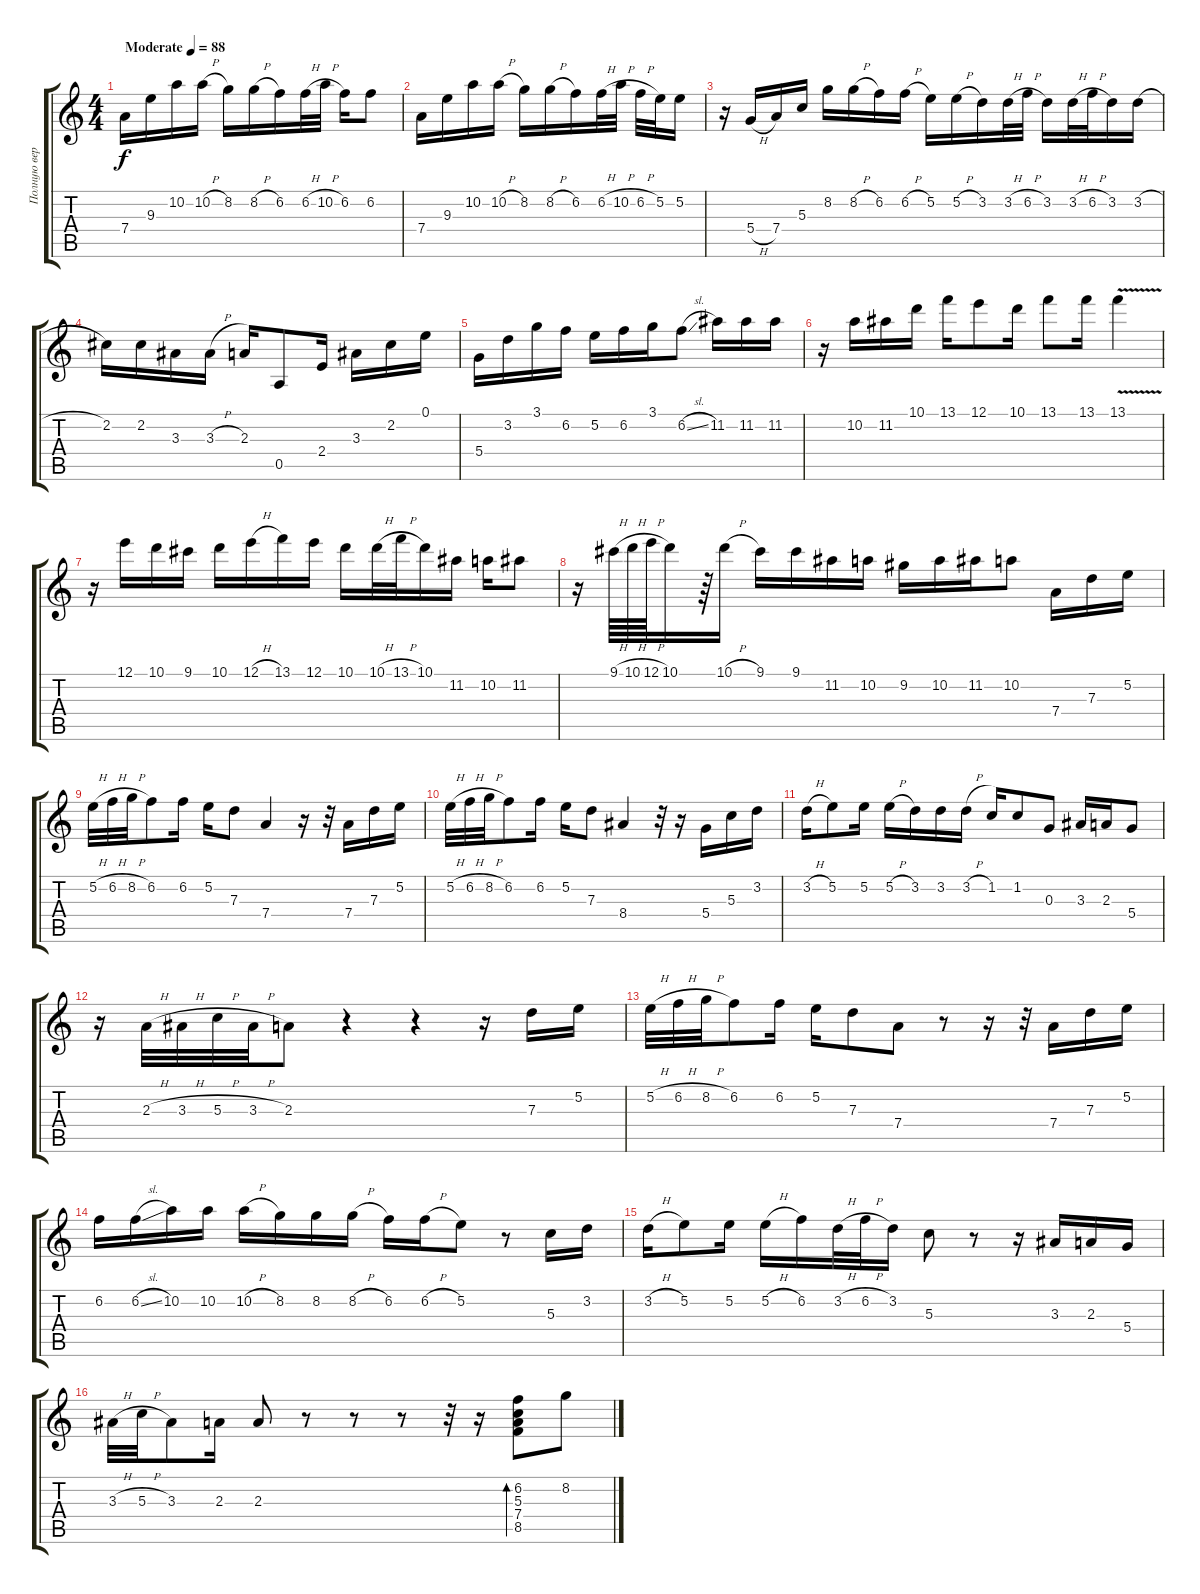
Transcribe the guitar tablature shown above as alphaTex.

\track ("Полную версию " "Полную вер") {solo instrument acousticguitarsteel}
\staff {score tabs}
\tuning (E4 B3 G3 D3 A2 E2) {hide}
\ts (4 4)
\tempo (88 "Moderate")
\clef g2
\ks c
7.4.16{dy f instrument acousticguitarsteel} 9.3.16 10.2.16 10.2{h}.16 8.2.16 8.2{h}.16 6.2.16 6.2{h}.32 10.2{h}.32 6.2.16 6.2.8 |
7.4.16 9.3.16 10.2.16 10.2{h}.16 8.2.16 8.2{h}.16 6.2.16 6.2{h}.32 10.2{h}.32 6.2{h}.32 5.2.32 5.2.16 |
r.16 5.4{h}.16 7.4.16 5.3.16 8.2.16 8.2{h}.16 6.2.16 6.2{h}.16 5.2.16 5.2{h}.16 3.2.16 3.2{h}.32 6.2{h}.32 3.2.16 3.2{h}.32 6.2{h}.32 3.2.16 3.2{h}.16 |
2.2.16 2.2.16 3.3.16 3.3{h}.16 2.3.16 0.5.8 2.4.16 3.3.16 2.2.16 0.1.16 |
5.4.16 3.2.16 3.1.16 6.2.16 5.2.16 6.2.16 3.1.16 6.2{sl}.8 11.2.16 11.2.16 11.2.16 |
r.16 10.2.16 11.2.16 10.1.16 13.1.16 12.1.8 10.1.16 13.1.8 13.1.16 13.1{v}.4 |
r.16 12.1.16 10.1.16 9.1.16 10.1.16 12.1{h}.16 13.1.16 12.1.16 10.1.16 10.1{h}.32 13.1{h}.32 10.1.16 11.2.16 10.2.16 11.2.8 |
r.16 9.1{h}.64 10.1{h}.64 12.1{h}.64 10.1.16 r.64 10.1{h}.16 9.1.16 9.1.16 11.2.16 10.2.16 9.2.16 10.2.16 11.2.16 10.2.8 7.4.16 7.3.16 5.2.16 |
5.2{h}.32 6.2{h}.32 8.2{h}.32 6.2.8 6.2.16 5.2.16 7.3.8 7.4.4 r.16 r.32 7.4.16 7.3.16 5.2.16 |
5.2{h}.32 6.2{h}.32 8.2{h}.32 6.2.8 6.2.16 5.2.16 7.3.8 8.4.4 r.32 r.16 5.4.16 5.3.16 3.2.16 |
3.2{h}.16 5.2.8 5.2.16 5.2{h}.16 3.2.16 3.2.16 3.2{h}.16 1.2.16 1.2.8 0.3.8 3.3.16 2.3.16 5.4.8 |
r.16 2.3{h}.32 3.3{h}.32 5.3{h}.32 3.3{h}.32 2.3.8 r.4 r.4 r.16 7.3.16 5.2.16 |
5.2{h}.32 6.2{h}.32 8.2{h}.32 6.2.8 6.2.16 5.2.16 7.3.8 7.4.8 r.8 r.16 r.32 7.4.16 7.3.16 5.2.16 |
6.2.16 6.2{sl}.16 10.2.16 10.2.16 10.2{h}.16 8.2.16 8.2.16 8.2{h}.16 6.2.16 6.2{h}.16 5.2.8 r.8 5.3.16 3.2.16 |
3.2{h}.16 5.2.8 5.2.16 5.2{h}.16 6.2.16 3.2{h}.32 6.2{h}.32 3.2.16 5.3.8 r.8 r.16 3.3.16 2.3.16 5.4.16 |
3.3{h}.32 5.3{h}.32 3.3.8 2.3.16 2.3.8 r.8 r.8 r.8 r.32 r.16 (6.2 5.3 7.4 8.5).8{bd 240} 8.2.8
